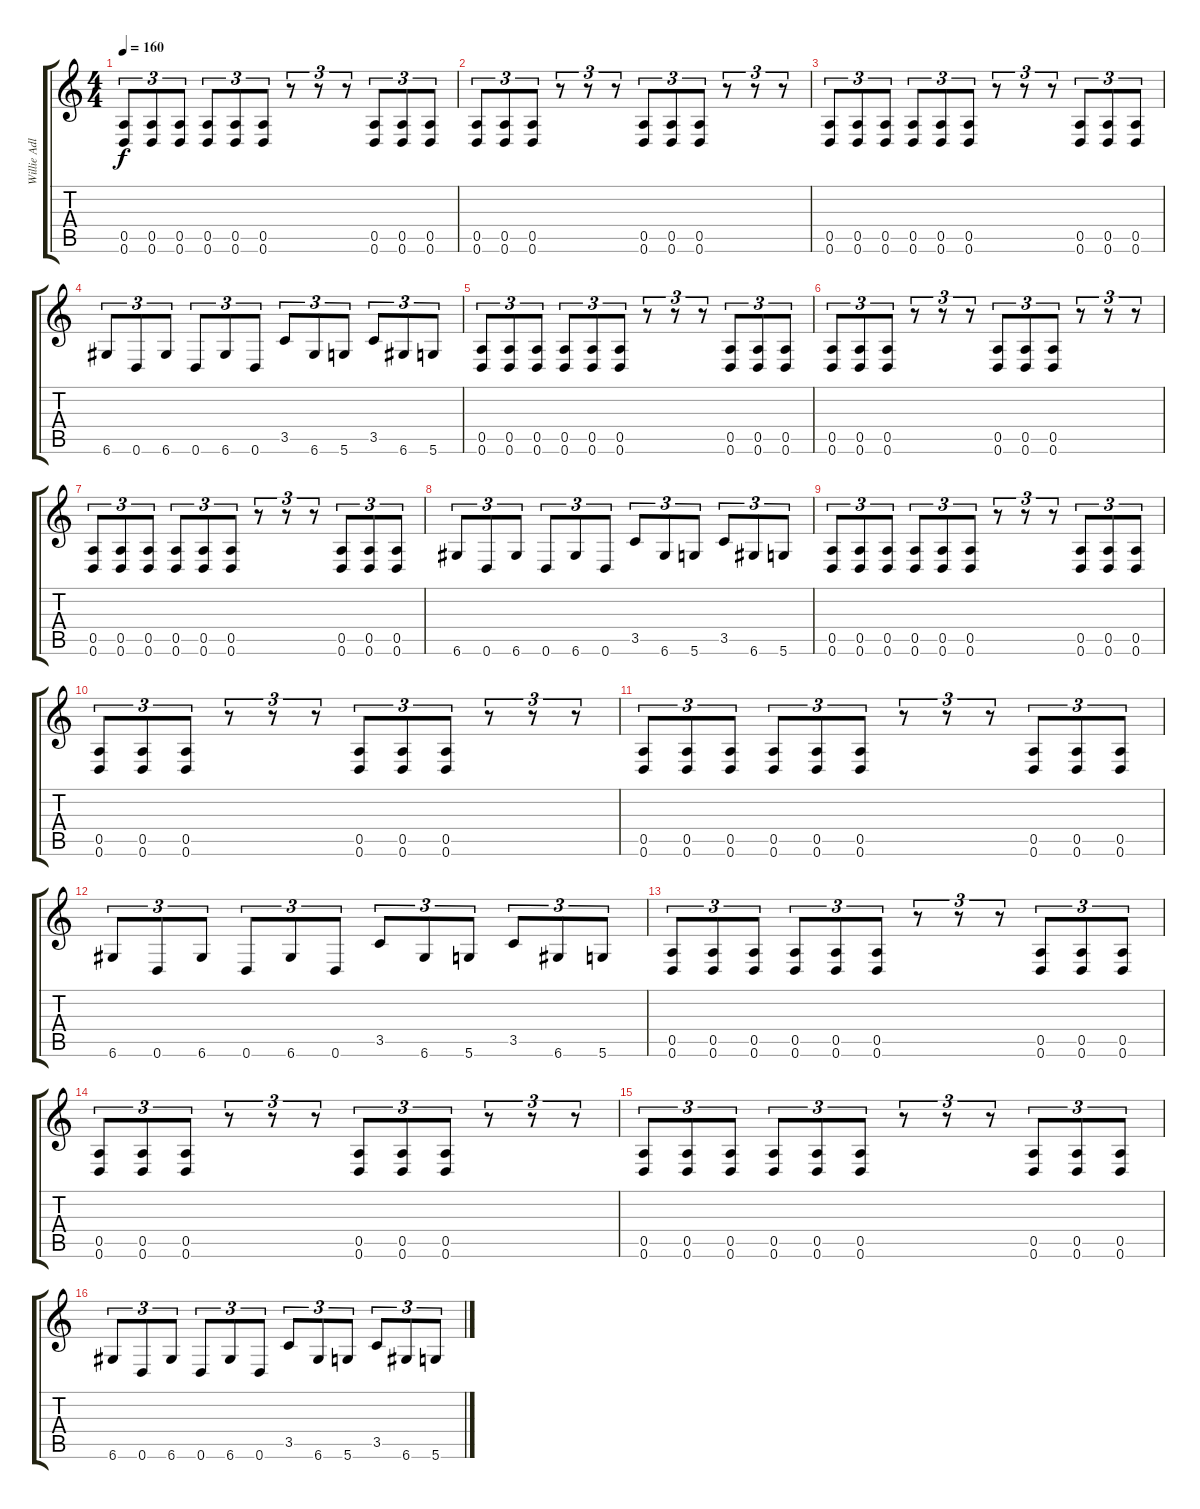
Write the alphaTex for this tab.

\track ("Willie Adler" "Willie Adl") {instrument distortionguitar}
\staff {score tabs}
\tuning (E4 B3 G3 D3 A2 D2) {hide}
\ts (4 4)
\tempo 160
\clef g2
\ks c
(0.5 0.6).8{tu (3 2) dy f} (0.5 0.6).8{tu (3 2)} (0.5 0.6).8{tu (3 2)} (0.5 0.6).8{tu (3 2)} (0.5 0.6).8{tu (3 2)} (0.5 0.6).8{tu (3 2)} r.8{tu (3 2)} r.8{tu (3 2)} r.8{tu (3 2)} (0.5 0.6).8{tu (3 2)} (0.5 0.6).8{tu (3 2)} (0.5 0.6).8{tu (3 2)} |
(0.5 0.6).8{tu (3 2)} (0.5 0.6).8{tu (3 2)} (0.5 0.6).8{tu (3 2)} r.8{tu (3 2)} r.8{tu (3 2)} r.8{tu (3 2)} (0.5 0.6).8{tu (3 2)} (0.5 0.6).8{tu (3 2)} (0.5 0.6).8{tu (3 2)} r.8{tu (3 2)} r.8{tu (3 2)} r.8{tu (3 2)} |
(0.5 0.6).8{tu (3 2)} (0.5 0.6).8{tu (3 2)} (0.5 0.6).8{tu (3 2)} (0.5 0.6).8{tu (3 2)} (0.5 0.6).8{tu (3 2)} (0.5 0.6).8{tu (3 2)} r.8{tu (3 2)} r.8{tu (3 2)} r.8{tu (3 2)} (0.5 0.6).8{tu (3 2)} (0.5 0.6).8{tu (3 2)} (0.5 0.6).8{tu (3 2)} |
6.6.8{tu (3 2)} 0.6.8{tu (3 2)} 6.6.8{tu (3 2)} 0.6.8{tu (3 2)} 6.6.8{tu (3 2)} 0.6.8{tu (3 2)} 3.5.8{tu (3 2)} 6.6.8{tu (3 2)} 5.6.8{tu (3 2)} 3.5.8{tu (3 2)} 6.6.8{tu (3 2)} 5.6.8{tu (3 2)} |
(0.5 0.6).8{tu (3 2)} (0.5 0.6).8{tu (3 2)} (0.5 0.6).8{tu (3 2)} (0.5 0.6).8{tu (3 2)} (0.5 0.6).8{tu (3 2)} (0.5 0.6).8{tu (3 2)} r.8{tu (3 2)} r.8{tu (3 2)} r.8{tu (3 2)} (0.5 0.6).8{tu (3 2)} (0.5 0.6).8{tu (3 2)} (0.5 0.6).8{tu (3 2)} |
(0.5 0.6).8{tu (3 2)} (0.5 0.6).8{tu (3 2)} (0.5 0.6).8{tu (3 2)} r.8{tu (3 2)} r.8{tu (3 2)} r.8{tu (3 2)} (0.5 0.6).8{tu (3 2)} (0.5 0.6).8{tu (3 2)} (0.5 0.6).8{tu (3 2)} r.8{tu (3 2)} r.8{tu (3 2)} r.8{tu (3 2)} |
(0.5 0.6).8{tu (3 2)} (0.5 0.6).8{tu (3 2)} (0.5 0.6).8{tu (3 2)} (0.5 0.6).8{tu (3 2)} (0.5 0.6).8{tu (3 2)} (0.5 0.6).8{tu (3 2)} r.8{tu (3 2)} r.8{tu (3 2)} r.8{tu (3 2)} (0.5 0.6).8{tu (3 2)} (0.5 0.6).8{tu (3 2)} (0.5 0.6).8{tu (3 2)} |
6.6.8{tu (3 2)} 0.6.8{tu (3 2)} 6.6.8{tu (3 2)} 0.6.8{tu (3 2)} 6.6.8{tu (3 2)} 0.6.8{tu (3 2)} 3.5.8{tu (3 2)} 6.6.8{tu (3 2)} 5.6.8{tu (3 2)} 3.5.8{tu (3 2)} 6.6.8{tu (3 2)} 5.6.8{tu (3 2)} |
(0.5 0.6).8{tu (3 2)} (0.5 0.6).8{tu (3 2)} (0.5 0.6).8{tu (3 2)} (0.5 0.6).8{tu (3 2)} (0.5 0.6).8{tu (3 2)} (0.5 0.6).8{tu (3 2)} r.8{tu (3 2)} r.8{tu (3 2)} r.8{tu (3 2)} (0.5 0.6).8{tu (3 2)} (0.5 0.6).8{tu (3 2)} (0.5 0.6).8{tu (3 2)} |
(0.5 0.6).8{tu (3 2)} (0.5 0.6).8{tu (3 2)} (0.5 0.6).8{tu (3 2)} r.8{tu (3 2)} r.8{tu (3 2)} r.8{tu (3 2)} (0.5 0.6).8{tu (3 2)} (0.5 0.6).8{tu (3 2)} (0.5 0.6).8{tu (3 2)} r.8{tu (3 2)} r.8{tu (3 2)} r.8{tu (3 2)} |
(0.5 0.6).8{tu (3 2)} (0.5 0.6).8{tu (3 2)} (0.5 0.6).8{tu (3 2)} (0.5 0.6).8{tu (3 2)} (0.5 0.6).8{tu (3 2)} (0.5 0.6).8{tu (3 2)} r.8{tu (3 2)} r.8{tu (3 2)} r.8{tu (3 2)} (0.5 0.6).8{tu (3 2)} (0.5 0.6).8{tu (3 2)} (0.5 0.6).8{tu (3 2)} |
6.6.8{tu (3 2)} 0.6.8{tu (3 2)} 6.6.8{tu (3 2)} 0.6.8{tu (3 2)} 6.6.8{tu (3 2)} 0.6.8{tu (3 2)} 3.5.8{tu (3 2)} 6.6.8{tu (3 2)} 5.6.8{tu (3 2)} 3.5.8{tu (3 2)} 6.6.8{tu (3 2)} 5.6.8{tu (3 2)} |
(0.5 0.6).8{tu (3 2)} (0.5 0.6).8{tu (3 2)} (0.5 0.6).8{tu (3 2)} (0.5 0.6).8{tu (3 2)} (0.5 0.6).8{tu (3 2)} (0.5 0.6).8{tu (3 2)} r.8{tu (3 2)} r.8{tu (3 2)} r.8{tu (3 2)} (0.5 0.6).8{tu (3 2)} (0.5 0.6).8{tu (3 2)} (0.5 0.6).8{tu (3 2)} |
(0.5 0.6).8{tu (3 2)} (0.5 0.6).8{tu (3 2)} (0.5 0.6).8{tu (3 2)} r.8{tu (3 2)} r.8{tu (3 2)} r.8{tu (3 2)} (0.5 0.6).8{tu (3 2)} (0.5 0.6).8{tu (3 2)} (0.5 0.6).8{tu (3 2)} r.8{tu (3 2)} r.8{tu (3 2)} r.8{tu (3 2)} |
(0.5 0.6).8{tu (3 2)} (0.5 0.6).8{tu (3 2)} (0.5 0.6).8{tu (3 2)} (0.5 0.6).8{tu (3 2)} (0.5 0.6).8{tu (3 2)} (0.5 0.6).8{tu (3 2)} r.8{tu (3 2)} r.8{tu (3 2)} r.8{tu (3 2)} (0.5 0.6).8{tu (3 2)} (0.5 0.6).8{tu (3 2)} (0.5 0.6).8{tu (3 2)} |
6.6.8{tu (3 2)} 0.6.8{tu (3 2)} 6.6.8{tu (3 2)} 0.6.8{tu (3 2)} 6.6.8{tu (3 2)} 0.6.8{tu (3 2)} 3.5.8{tu (3 2)} 6.6.8{tu (3 2)} 5.6.8{tu (3 2)} 3.5.8{tu (3 2)} 6.6.8{tu (3 2)} 5.6.8{tu (3 2)}
